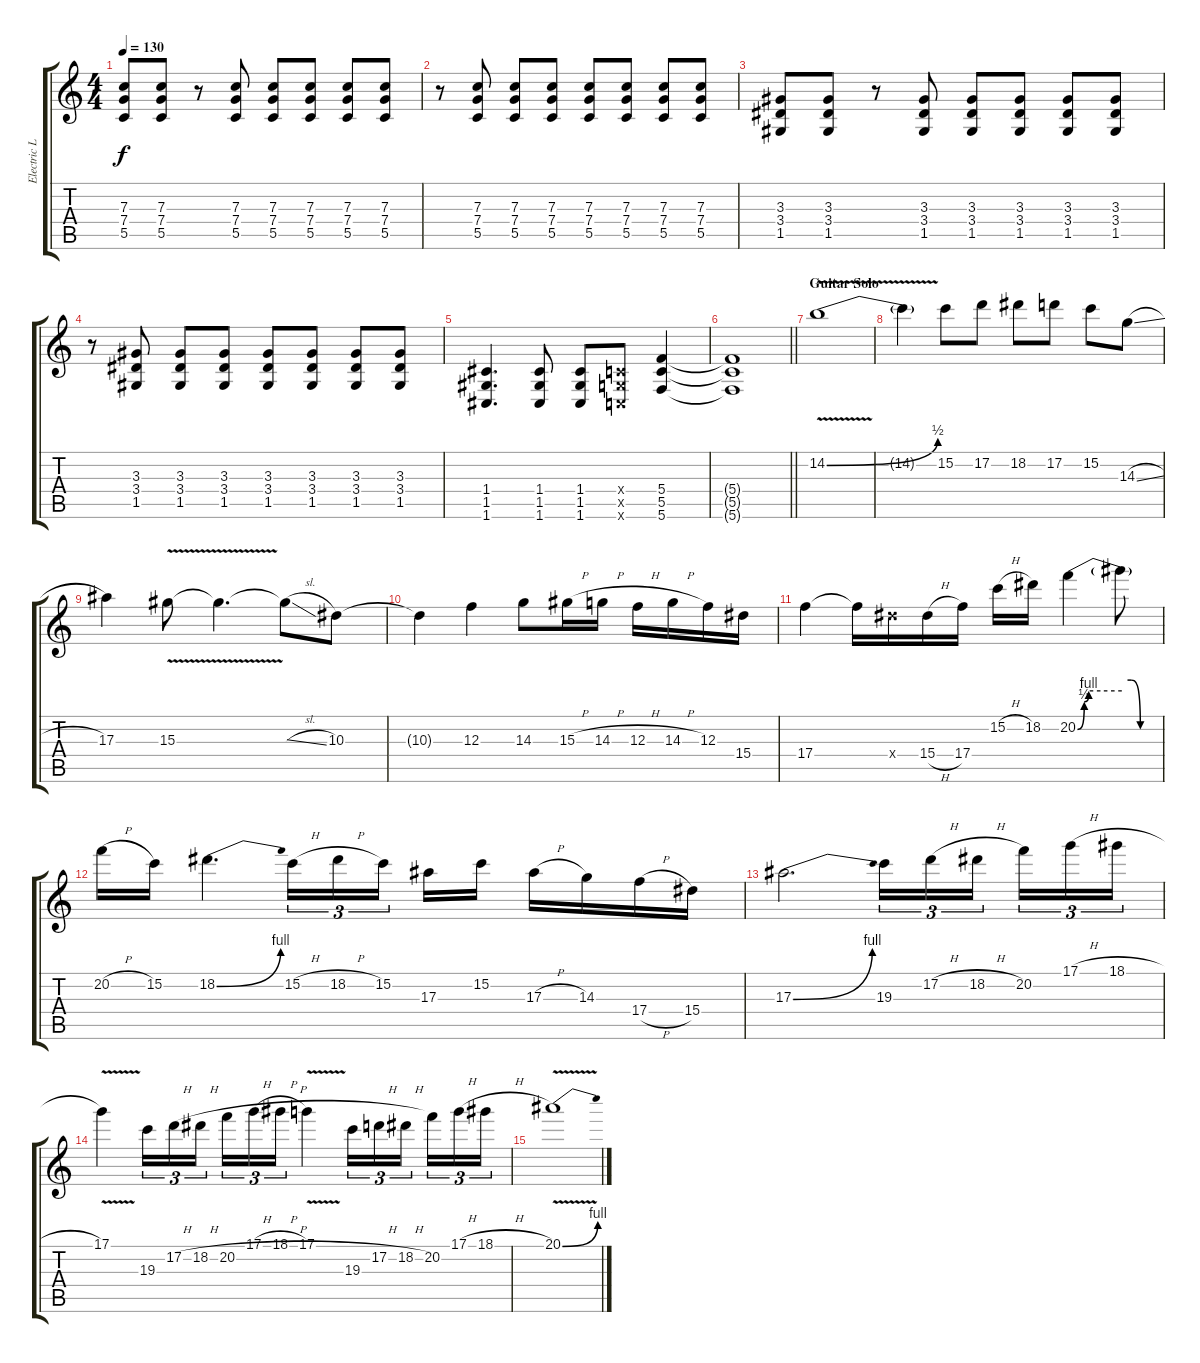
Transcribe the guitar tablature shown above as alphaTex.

\track ("Electric Lead" "Electric L") {instrument overdrivenguitar}
\staff {score tabs}
\tuning (D4 A3 F3 C3 G2 C2) {hide}
\ts (4 4)
\tempo 130
\clef g2
\ks c
(7.3 7.4 5.5).8{dy f} (7.3 7.4 5.5).8 r.8 (7.3 7.4 5.5).8 (7.3 7.4 5.5).8 (7.3 7.4 5.5).8 (7.3 7.4 5.5).8 (7.3 7.4 5.5).8 |
r.8 (7.3 7.4 5.5).8 (7.3 7.4 5.5).8 (7.3 7.4 5.5).8 (7.3 7.4 5.5).8 (7.3 7.4 5.5).8 (7.3 7.4 5.5).8 (7.3 7.4 5.5).8 |
(3.3 3.4 1.5).8 (3.3 3.4 1.5).8 r.8 (3.3 3.4 1.5).8 (3.3 3.4 1.5).8 (3.3 3.4 1.5).8 (3.3 3.4 1.5).8 (3.3 3.4 1.5).8 |
r.8 (3.3 3.4 1.5).8 (3.3 3.4 1.5).8 (3.3 3.4 1.5).8 (3.3 3.4 1.5).8 (3.3 3.4 1.5).8 (3.3 3.4 1.5).8 (3.3 3.4 1.5).8 |
(1.4 1.5 1.6).4{d} (1.4 1.5 1.6).8 (1.4 1.5 1.6).8 (0.4{x} 0.5{x} 0.6{x}).8 (5.4 5.5 5.6).4 |
\barLineRight lightlight
(5.4{t} 5.5{t} 5.6{t}).1 |
\section ("" "Guitar Solo")
14.2{be (bend 0 0 60 2) v}.1 |
14.2{t}.4 15.2.8 17.2.8 18.2.8 17.2.8 15.2.8 14.3{sl}.8 |
17.3.4 15.3{v}.8 15.3{t}.4{d} 15.3{sl t}.8 10.3.8 |
10.3{t}.4 12.3.4 14.3.8 15.3{h}.16 14.3{h}.16 12.3{h}.16 14.3{h}.16 12.3.16 15.4.16 |
17.4.4 17.4{t}.16 15.4{x}.16 15.4{h}.16 17.4.16 15.2{h}.16 18.2.16 20.2{be (custom 0 0 9 2 15 4 31 4 60 4)}.4 20.2{be (custom 0 6 15 6 30 0 60 0) t}.8 |
20.2{h}.16 15.2.16 18.2{be (bend 0 0 60 4)}.4{d} 15.2{h}.16{tu (3 2)} 18.2{h}.16{tu (3 2)} 15.2.16{tu (3 2) beam splitsecondary} 17.3.16 15.2.16 17.3{h}.16 14.3.16 17.4{h}.16 15.4.16 |
17.3{be (bend 0 0 60 4)}.2{d} 19.3.16{tu (3 2)} 17.2{h}.16{tu (3 2)} 18.2{h}.16{tu (3 2) beam splitsecondary} 20.2.16{tu (3 2)} 17.1{h}.16{tu (3 2)} 18.1{h}.16{tu (3 2)} |
17.1{v}.4 19.3.16{tu (3 2)} 17.2{h}.16{tu (3 2)} 18.2{h}.16{tu (3 2) beam splitsecondary} 20.2{h}.16{tu (3 2)} 17.1{h}.16{tu (3 2)} 18.1{h}.16{tu (3 2)} 17.1{v}.4 19.3.16{tu (3 2)} 17.2{h}.16{tu (3 2)} 18.2{h}.16{tu (3 2) beam splitsecondary} 20.2.16{tu (3 2)} 17.1{h}.16{tu (3 2)} 18.1{h}.16{tu (3 2)} |
20.1{be (bend 0 0 60 4) v}.1
